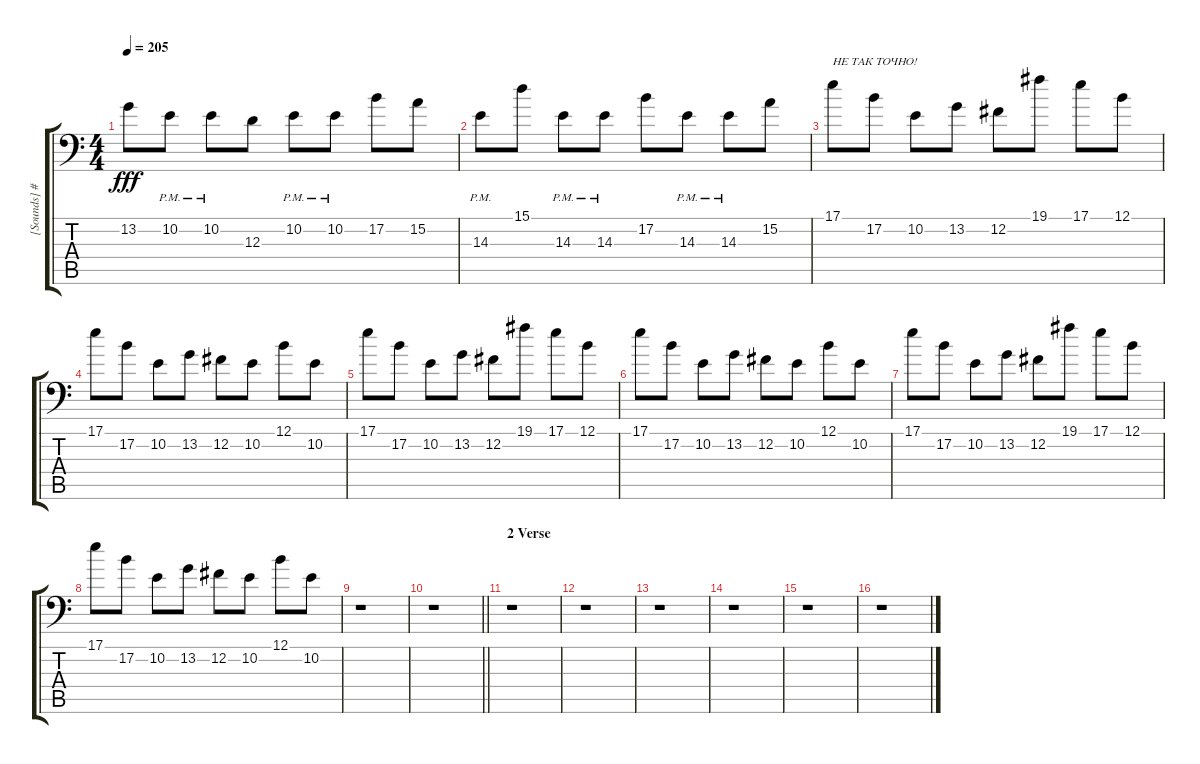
\track ("[Sounds] #1 Guitar Add. Solo" "[Sounds] #") {instrument synthvoice}
\staff {score tabs}
\tuning (B3 Gb3 D3 A2 E2 A1) {hide}
\ts (4 4)
\tempo 205
\clef f4
\ks c
13.2.8{dy fff} 10.2{pm}.8 10.2{pm}.8 12.3.8 10.2{pm}.8 10.2{pm}.8 17.2.8 15.2.8 |
14.3{pm}.8 15.1.8 14.3{pm}.8 14.3{pm}.8 17.2.8 14.3{pm}.8 14.3{pm}.8 15.2.8 |
17.1.8{txt "НЕ ТАК ТОЧНО!" instrument brightacousticpiano} 17.2.8 10.2.8 13.2.8 12.2.8 19.1.8 17.1.8 12.1.8 |
17.1.8 17.2.8 10.2.8 13.2.8 12.2.8 10.2.8 12.1.8 10.2.8 |
17.1.8 17.2.8 10.2.8 13.2.8 12.2.8 19.1.8 17.1.8 12.1.8 |
17.1.8 17.2.8 10.2.8 13.2.8 12.2.8 10.2.8 12.1.8 10.2.8 |
17.1.8 17.2.8 10.2.8 13.2.8 12.2.8 19.1.8 17.1.8 12.1.8 |
17.1.8 17.2.8 10.2.8 13.2.8 12.2.8 10.2.8 12.1.8 10.2.8 |
r.1 |
\barLineRight lightlight
r.1 |
\section ("" "2 Verse")
r.1 |
r.1 |
r.1 |
r.1 |
r.1 |
r.1
